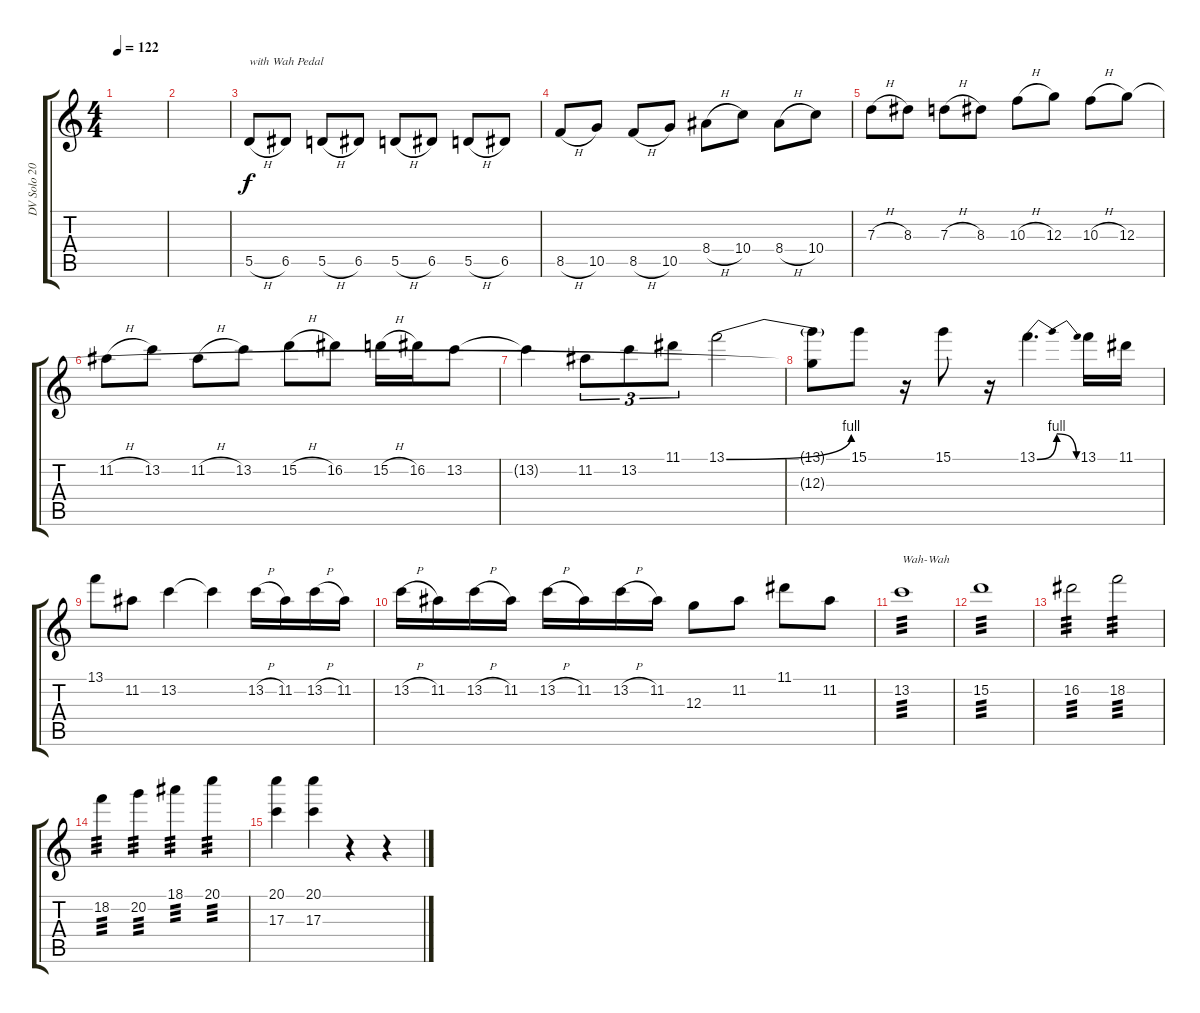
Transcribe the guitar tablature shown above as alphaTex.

\track ("DV Solo 2019" "DV Solo 20") {instrument distortionguitar bank 255}
\staff {score tabs}
\tuning (E4 B3 G3 D3 A2 E2) {hide}
\ts (4 4)
\tempo 122
\clef g2
\ks c
|
|
5.5{h}.8{txt "with Wah Pedal"} 6.5.8 5.5{h}.8 6.5.8 5.5{h}.8 6.5.8 5.5{h}.8 6.5.8 |
8.5{h}.8 10.5.8 8.5{h}.8 10.5.8 8.4{h}.8 10.4.8 8.4{h}.8 10.4.8 |
7.3{h}.8 8.3.8 7.3{h}.8 8.3.8 10.3{h}.8 12.3.8 10.3{h}.8 12.3.8 |
11.2{h}.8 13.2.8 11.2{h}.8 13.2.8 15.2{h}.8 16.2.8 15.2{h}.16 16.2.16 13.2.8 |
13.2{t}.4 11.2.8{tu (3 2)} 13.2.8{tu (3 2)} 11.1.8{tu (3 2)} 13.1{be (bend 0 0 60 4)}.2 |
(13.1{t} 12.3{t}).8 15.1.8 r.16 15.1.8 r.16 13.1{be (bendrelease 0 0 20 4 39 4 60 0)}.4{d} 13.1.16 11.1.16 |
13.1.8 11.2.8 13.2.4 13.2{t}.4 13.2{h}.16 11.2.16 13.2{h}.16 11.2.16 |
13.2{h}.16 11.2.16 13.2{h}.16 11.2.16 13.2{h}.16 11.2.16 13.2{h}.16 11.2.16 12.3.8 11.2.8 11.1.8 11.2.8 |
13.2.1{txt "Wah-Wah" tp 3} |
15.2.1{tp 3} |
16.2.2{tp 3} 18.2.2{tp 3} |
18.2.4{tp 3} 20.2.4{tp 3} 18.1.4{tp 3} 20.1.4{tp 3} |
(20.1 17.3).4 (20.1 17.3).4 r.4 r.4
